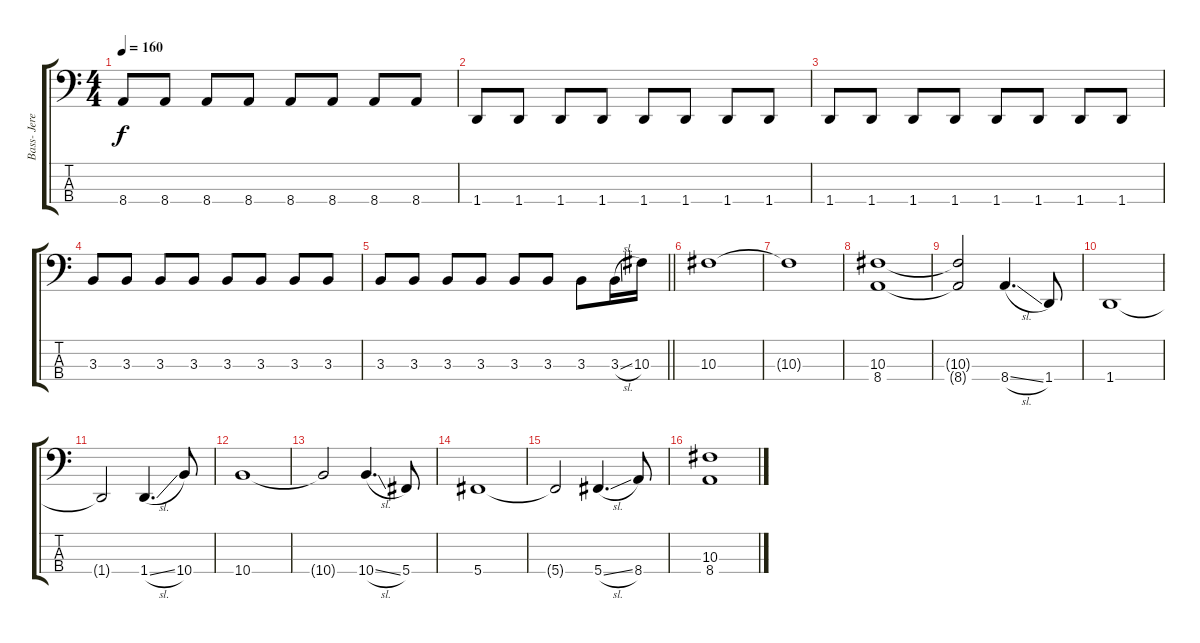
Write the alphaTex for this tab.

\track ("Bass- Jeremy Davis" "Bass- Jere") {instrument electricbasspick}
\staff {score tabs}
\tuning (Gb2 Db2 Ab1 Db1) {hide}
\ts (4 4)
\tempo 160
\clef f4
\ks c
8.4.8{dy f} 8.4.8 8.4.8 8.4.8 8.4.8 8.4.8 8.4.8 8.4.8 |
1.4.8 1.4.8 1.4.8 1.4.8 1.4.8 1.4.8 1.4.8 1.4.8 |
1.4.8 1.4.8 1.4.8 1.4.8 1.4.8 1.4.8 1.4.8 1.4.8 |
3.3.8 3.3.8 3.3.8 3.3.8 3.3.8 3.3.8 3.3.8 3.3.8 |
\barLineRight lightlight
3.3.8 3.3.8 3.3.8 3.3.8 3.3.8 3.3.8 3.3.8 3.3{sl}.16 10.3.16 |
10.3.1 |
10.3{t}.1 |
(10.3 8.4).1 |
(10.3{t} 8.4{t}).2 8.4{sl}.4{d} 1.4.8 |
1.4.1 |
1.4{t}.2 1.4{sl}.4{d} 10.4.8 |
10.4.1 |
10.4{t}.2 10.4{sl}.4{d} 5.4.8 |
5.4.1 |
5.4{t}.2 5.4{sl}.4{d} 8.4.8 |
(10.3 8.4).1
